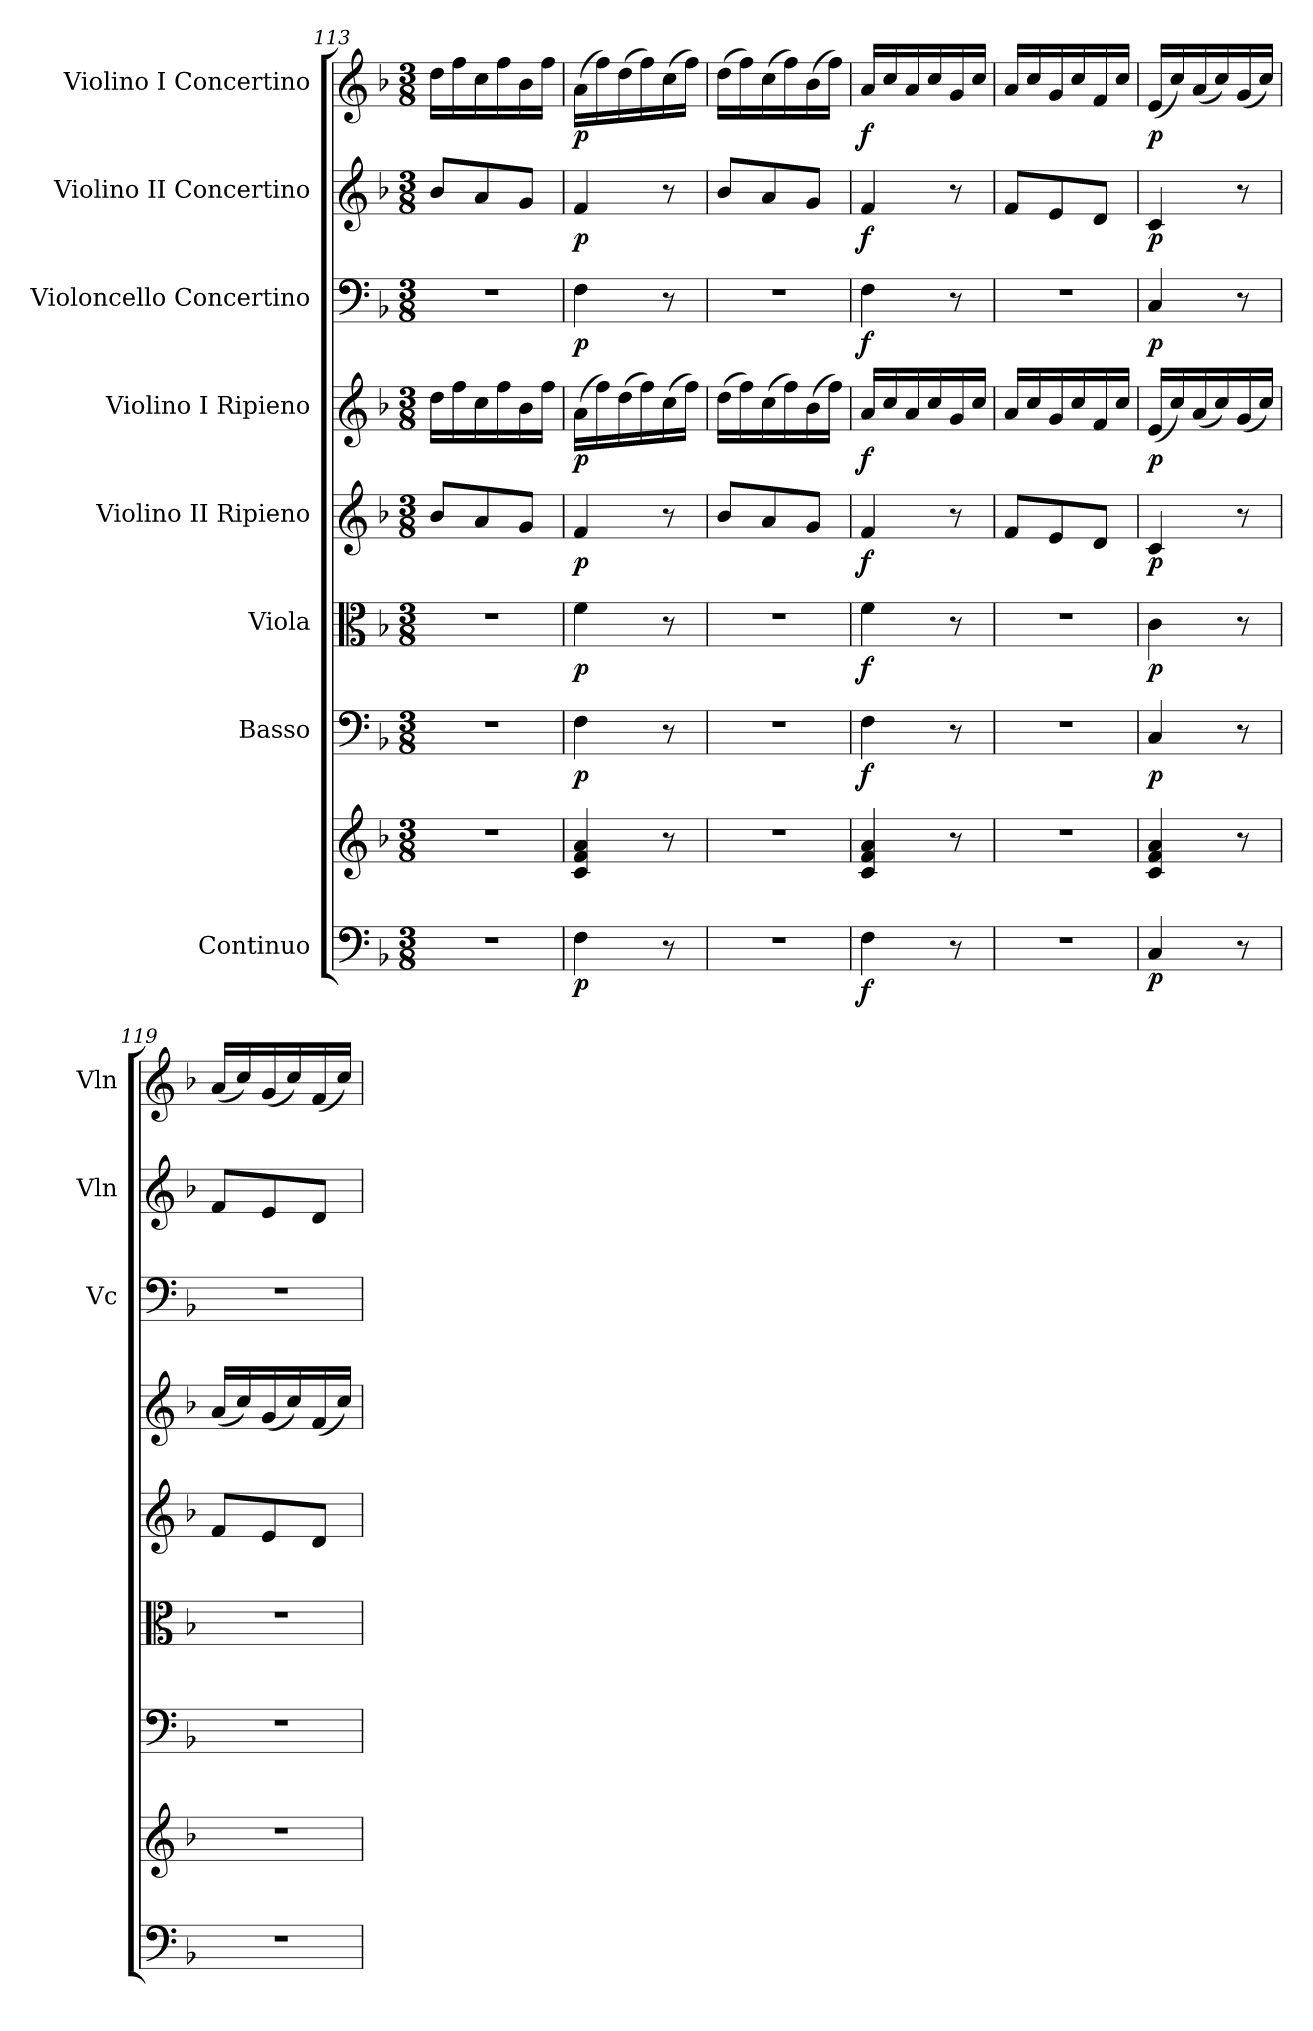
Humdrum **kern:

**kern	**kern	**dynam	**kern	**dynam	**kern	**dynam	**kern	**dynam	**kern	**dynam	**kern	**dynam	**kern	**dynam	**kern	**dynam
*part8	*part8	*part8	*part7	*part7	*part6	*part6	*part5	*part5	*part4	*part4	*part3	*part3	*part2	*part2	*part1	*part1
*staff9	*staff8	*staff8/9	*staff7	*staff7	*staff6	*staff6	*staff5	*staff5	*staff4	*staff4	*staff3	*staff3	*staff2	*staff2	*staff1	*staff1
*I"Continuo	*	*	*I"Basso	*	*I"Viola	*	*I"Violino II Ripieno	*	*I"Violino I Ripieno	*	*I"Violoncello Concertino	*	*I"Violino II Concertino	*	*I"Violino I Concertino	*
*	*	*	*	*	*	*	*	*	*	*	*I'Vc	*	*I'Vln	*	*I'Vln	*
*clefF4	*clefG2	*	*clefF4	*	*clefC3	*	*clefG2	*	*clefG2	*	*clefF4	*	*clefG2	*	*clefG2	*
*k[b-]	*k[b-]	*	*k[b-]	*	*k[b-]	*	*k[b-]	*	*k[b-]	*	*k[b-]	*	*k[b-]	*	*k[b-]	*
*M3/8	*M3/8	*	*M3/8	*	*M3/8	*	*M3/8	*	*M3/8	*	*M3/8	*	*M3/8	*	*M3/8	*
=113	=113	=113	=113	=113	=113	=113	=113	=113	=113	=113	=113	=113	=113	=113	=113	=113
4.r	4.r	.	4.r	.	4.r	.	8b-/L	.	16dd\LL	.	4.r	.	8b-/L	.	16dd\LL	.
.	.	.	.	.	.	.	.	.	16ff\	.	.	.	.	.	16ff\	.
.	.	.	.	.	.	.	8a/	.	16cc\	.	.	.	8a/	.	16cc\	.
.	.	.	.	.	.	.	.	.	16ff\	.	.	.	.	.	16ff\	.
.	.	.	.	.	.	.	8g/J	.	16b-\	.	.	.	8g/J	.	16b-\	.
.	.	.	.	.	.	.	.	.	16ff\JJ	.	.	.	.	.	16ff\JJ	.
=114	=114	=114	=114	=114	=114	=114	=114	=114	=114	=114	=114	=114	=114	=114	=114	=114
!	!	!LO:DY:b=2	!	!LO:DY:b	!	!LO:DY:b	!	!LO:DY:b	!	!LO:DY:b	!	!LO:DY:b	!	!LO:DY:b	!	!LO:DY:b
4F\	4c/ 4f/ 4a/	p	4F\	p	4f\	p	4f/	p	(>16a\LL	p	4F\	p	4f/	p	(>16a\LL	p
.	.	.	.	.	.	.	.	.	16ff\)	.	.	.	.	.	16ff\)	.
.	.	.	.	.	.	.	.	.	(>16dd\	.	.	.	.	.	(>16dd\	.
.	.	.	.	.	.	.	.	.	16ff\)	.	.	.	.	.	16ff\)	.
8r	8r	.	8r	.	8r	.	8r	.	(>16cc\	.	8r	.	8r	.	(>16cc\	.
.	.	.	.	.	.	.	.	.	16ff\JJ)	.	.	.	.	.	16ff\JJ)	.
=115	=115	=115	=115	=115	=115	=115	=115	=115	=115	=115	=115	=115	=115	=115	=115	=115
4.r	4.r	.	4.r	.	4.r	.	8b-/L	.	(>16dd\LL	.	4.r	.	8b-/L	.	(>16dd\LL	.
.	.	.	.	.	.	.	.	.	16ff\)	.	.	.	.	.	16ff\)	.
.	.	.	.	.	.	.	8a/	.	(>16cc\	.	.	.	8a/	.	(>16cc\	.
.	.	.	.	.	.	.	.	.	16ff\)	.	.	.	.	.	16ff\)	.
.	.	.	.	.	.	.	8g/J	.	(>16b-\	.	.	.	8g/J	.	(>16b-\	.
.	.	.	.	.	.	.	.	.	16ff\JJ)	.	.	.	.	.	16ff\JJ)	.
=116	=116	=116	=116	=116	=116	=116	=116	=116	=116	=116	=116	=116	=116	=116	=116	=116
!	!	!LO:DY:b=2	!	!LO:DY:b	!	!LO:DY:b	!	!LO:DY:b	!	!LO:DY:b	!	!LO:DY:b	!	!LO:DY:b	!	!LO:DY:b
4F\	4c/ 4f/ 4a/	f	4F\	f	4f\	f	4f/	f	16a/LL	f	4F\	f	4f/	f	16a/LL	f
.	.	.	.	.	.	.	.	.	16cc/	.	.	.	.	.	16cc/	.
.	.	.	.	.	.	.	.	.	16a/	.	.	.	.	.	16a/	.
.	.	.	.	.	.	.	.	.	16cc/	.	.	.	.	.	16cc/	.
8r	8r	.	8r	.	8r	.	8r	.	16g/	.	8r	.	8r	.	16g/	.
.	.	.	.	.	.	.	.	.	16cc/JJ	.	.	.	.	.	16cc/JJ	.
=117	=117	=117	=117	=117	=117	=117	=117	=117	=117	=117	=117	=117	=117	=117	=117	=117
4.r	4.r	.	4.r	.	4.r	.	8f/L	.	16a/LL	.	4.r	.	8f/L	.	16a/LL	.
.	.	.	.	.	.	.	.	.	16cc/	.	.	.	.	.	16cc/	.
.	.	.	.	.	.	.	8e/	.	16g/	.	.	.	8e/	.	16g/	.
.	.	.	.	.	.	.	.	.	16cc/	.	.	.	.	.	16cc/	.
.	.	.	.	.	.	.	8d/J	.	16f/	.	.	.	8d/J	.	16f/	.
.	.	.	.	.	.	.	.	.	16cc/JJ	.	.	.	.	.	16cc/JJ	.
=118	=118	=118	=118	=118	=118	=118	=118	=118	=118	=118	=118	=118	=118	=118	=118	=118
!	!	!LO:DY:b=2	!	!LO:DY:b	!	!LO:DY:b	!	!LO:DY:b	!	!LO:DY:b	!	!LO:DY:b	!	!LO:DY:b	!	!LO:DY:b
4C/	4c/ 4f/ 4a/	p	4C/	p	4c\	p	4c/	p	(<16e/LL	p	4C/	p	4c/	p	(<16e/LL	p
.	.	.	.	.	.	.	.	.	16cc/)	.	.	.	.	.	16cc/)	.
.	.	.	.	.	.	.	.	.	(<16a/	.	.	.	.	.	(<16a/	.
.	.	.	.	.	.	.	.	.	16cc/)	.	.	.	.	.	16cc/)	.
8r	8r	.	8r	.	8r	.	8r	.	(<16g/	.	8r	.	8r	.	(<16g/	.
.	.	.	.	.	.	.	.	.	16cc/JJ)	.	.	.	.	.	16cc/JJ)	.
=119	=119	=119	=119	=119	=119	=119	=119	=119	=119	=119	=119	=119	=119	=119	=119	=119
4.r	4.r	.	4.r	.	4.r	.	8f/L	.	(<16a/LL	.	4.r	.	8f/L	.	(<16a/LL	.
.	.	.	.	.	.	.	.	.	16cc/)	.	.	.	.	.	16cc/)	.
.	.	.	.	.	.	.	8e/	.	(<16g/	.	.	.	8e/	.	(<16g/	.
.	.	.	.	.	.	.	.	.	16cc/)	.	.	.	.	.	16cc/)	.
.	.	.	.	.	.	.	8d/J	.	(<16f/	.	.	.	8d/J	.	(<16f/	.
.	.	.	.	.	.	.	.	.	16cc/JJ)	.	.	.	.	.	16cc/JJ)	.
=	=	=	=	=	=	=	=	=	=	=	=	=	=	=	=	=
*-	*-	*-	*-	*-	*-	*-	*-	*-	*-	*-	*-	*-	*-	*-	*-	*-
